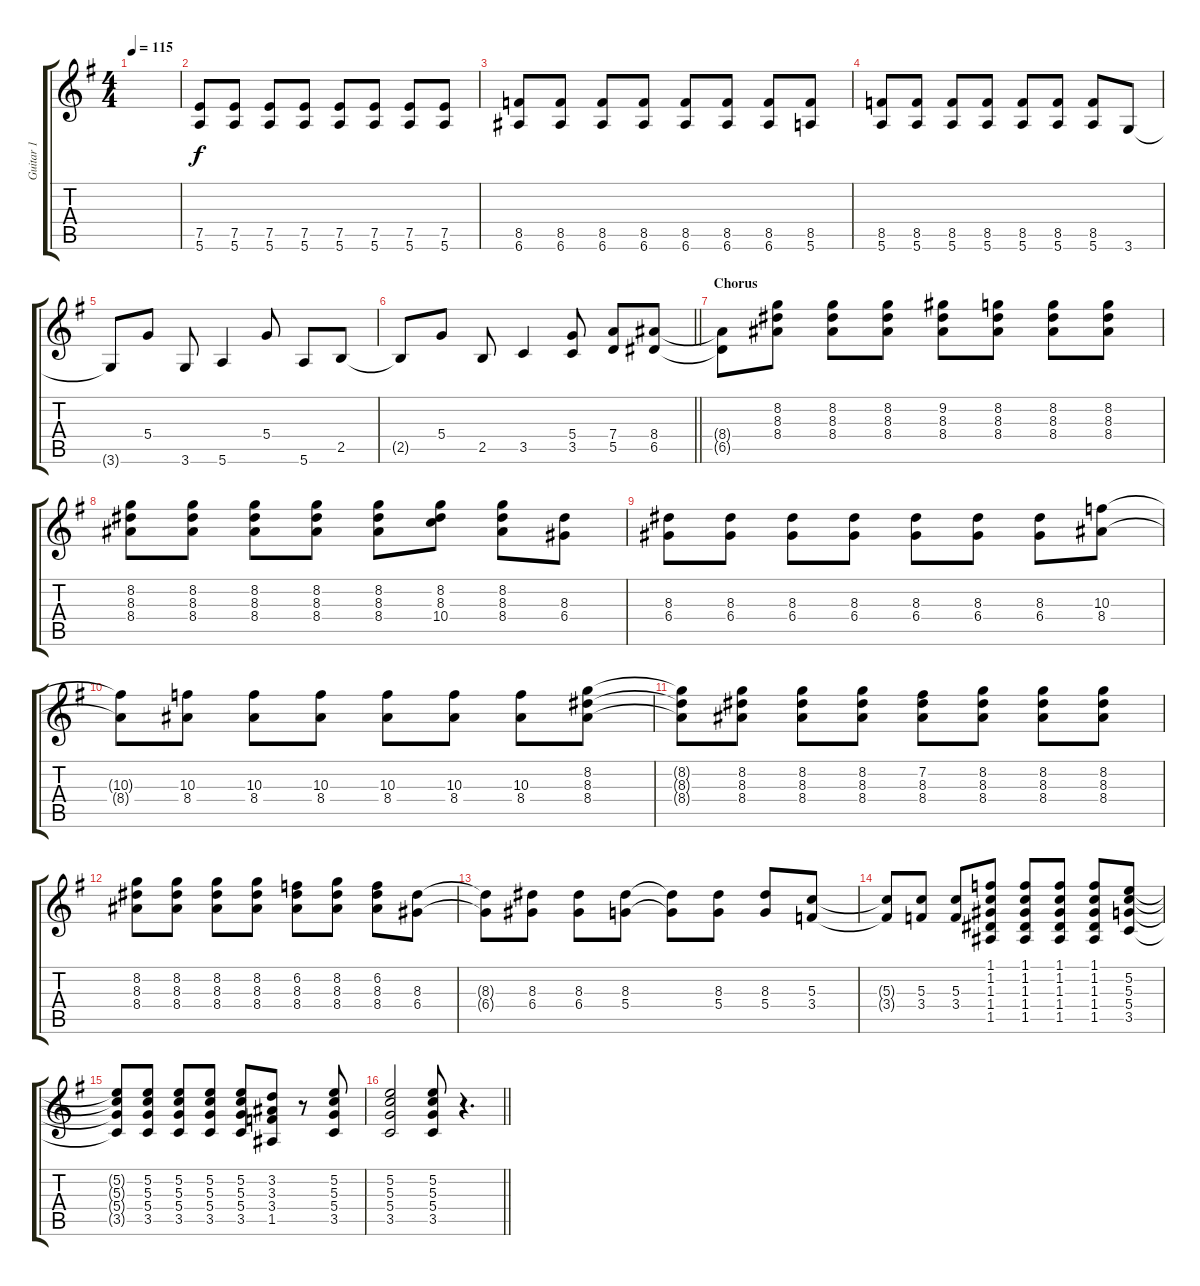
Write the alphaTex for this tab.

\track ("Guitar 1" "Guitar 1") {instrument overdrivenguitar}
\staff {score tabs}
\tuning (E4 B3 G3 D3 A2 E2) {hide}
\ts (4 4)
\tempo 115
\clef g2
\ks g
|
(7.5 5.6).8{instrument overdrivenguitar} (7.5 5.6).8 (7.5 5.6).8 (7.5 5.6).8 (7.5 5.6).8 (7.5 5.6).8 (7.5 5.6).8 (7.5 5.6).8 |
(8.5 6.6).8 (8.5 6.6).8 (8.5 6.6).8 (8.5 6.6).8 (8.5 6.6).8 (8.5 6.6).8 (8.5 6.6).8 (8.5 5.6).8 |
(8.5 5.6).8 (8.5 5.6).8 (8.5 5.6).8 (8.5 5.6).8 (8.5 5.6).8 (8.5 5.6).8 (8.5 5.6).8 3.6.8 |
3.6{t}.8 5.4.8 3.6.8 5.6.4 5.4.8 5.6.8 2.5.8 |
\barLineRight lightlight
2.5{t}.8 5.4.8 2.5.8 3.5.4 (5.4 3.5).8 (7.4 5.5).8 (8.4 6.5).8 |
\section ("" "Chorus")
(8.4{t} 6.5{t}).8 (8.2 8.3 8.4).8 (8.2 8.3 8.4).8 (8.2 8.3 8.4).8 (9.2 8.3 8.4).8 (8.2 8.3 8.4).8 (8.2 8.3 8.4).8 (8.2 8.3 8.4).8 |
(8.2 8.3 8.4).8 (8.2 8.3 8.4).8 (8.2 8.3 8.4).8 (8.2 8.3 8.4).8 (8.2 8.3 8.4).8 (8.2 8.3 10.4).8 (8.2 8.3 8.4).8 (8.3 6.4).8 |
(8.3 6.4).8 (8.3 6.4).8 (8.3 6.4).8 (8.3 6.4).8 (8.3 6.4).8 (8.3 6.4).8 (8.3 6.4).8 (10.3 8.4).8 |
(10.3{t} 8.4{t}).8 (10.3 8.4).8 (10.3 8.4).8 (10.3 8.4).8 (10.3 8.4).8 (10.3 8.4).8 (10.3 8.4).8 (8.2 8.3 8.4).8 |
(8.2{t} 8.3{t} 8.4{t}).8 (8.2 8.3 8.4).8 (8.2 8.3 8.4).8 (8.2 8.3 8.4).8 (7.2 8.3 8.4).8 (8.2 8.3 8.4).8 (8.2 8.3 8.4).8 (8.2 8.3 8.4).8 |
(8.2 8.3 8.4).8 (8.2 8.3 8.4).8 (8.2 8.3 8.4).8 (8.2 8.3 8.4).8 (6.2 8.3 8.4).8 (8.2 8.3 8.4).8 (6.2 8.3 8.4).8 (8.3 6.4).8 |
(8.3{t} 6.4{t}).8 (8.3 6.4).8 (8.3 6.4).8 (8.3 5.4).8 (8.3{t} 5.4{t}).8 (8.3 5.4).8 (8.3 5.4).8 (5.3 3.4).8 |
(5.3{t} 3.4{t}).8 (5.3 3.4).8 (5.3 3.4).8 (1.1 1.2 1.3 1.4 1.5).8 (1.1 1.2 1.3 1.4 1.5).8 (1.1 1.2 1.3 1.4 1.5).8 (1.1 1.2 1.3 1.4 1.5).8 (5.2 5.3 5.4 3.5).8 |
(5.2{t} 5.3{t} 5.4{t} 3.5{t}).8 (5.2 5.3 5.4 3.5).8 (5.2 5.3 5.4 3.5).8 (5.2 5.3 5.4 3.5).8 (5.2 5.3 5.4 3.5).8 (3.2 3.3 3.4 1.5).8 r.8 (5.2 5.3 5.4 3.5).8 |
\barLineRight lightlight
(5.2 5.3 5.4 3.5).2 (5.2 5.3 5.4 3.5).8 r.4{d}
